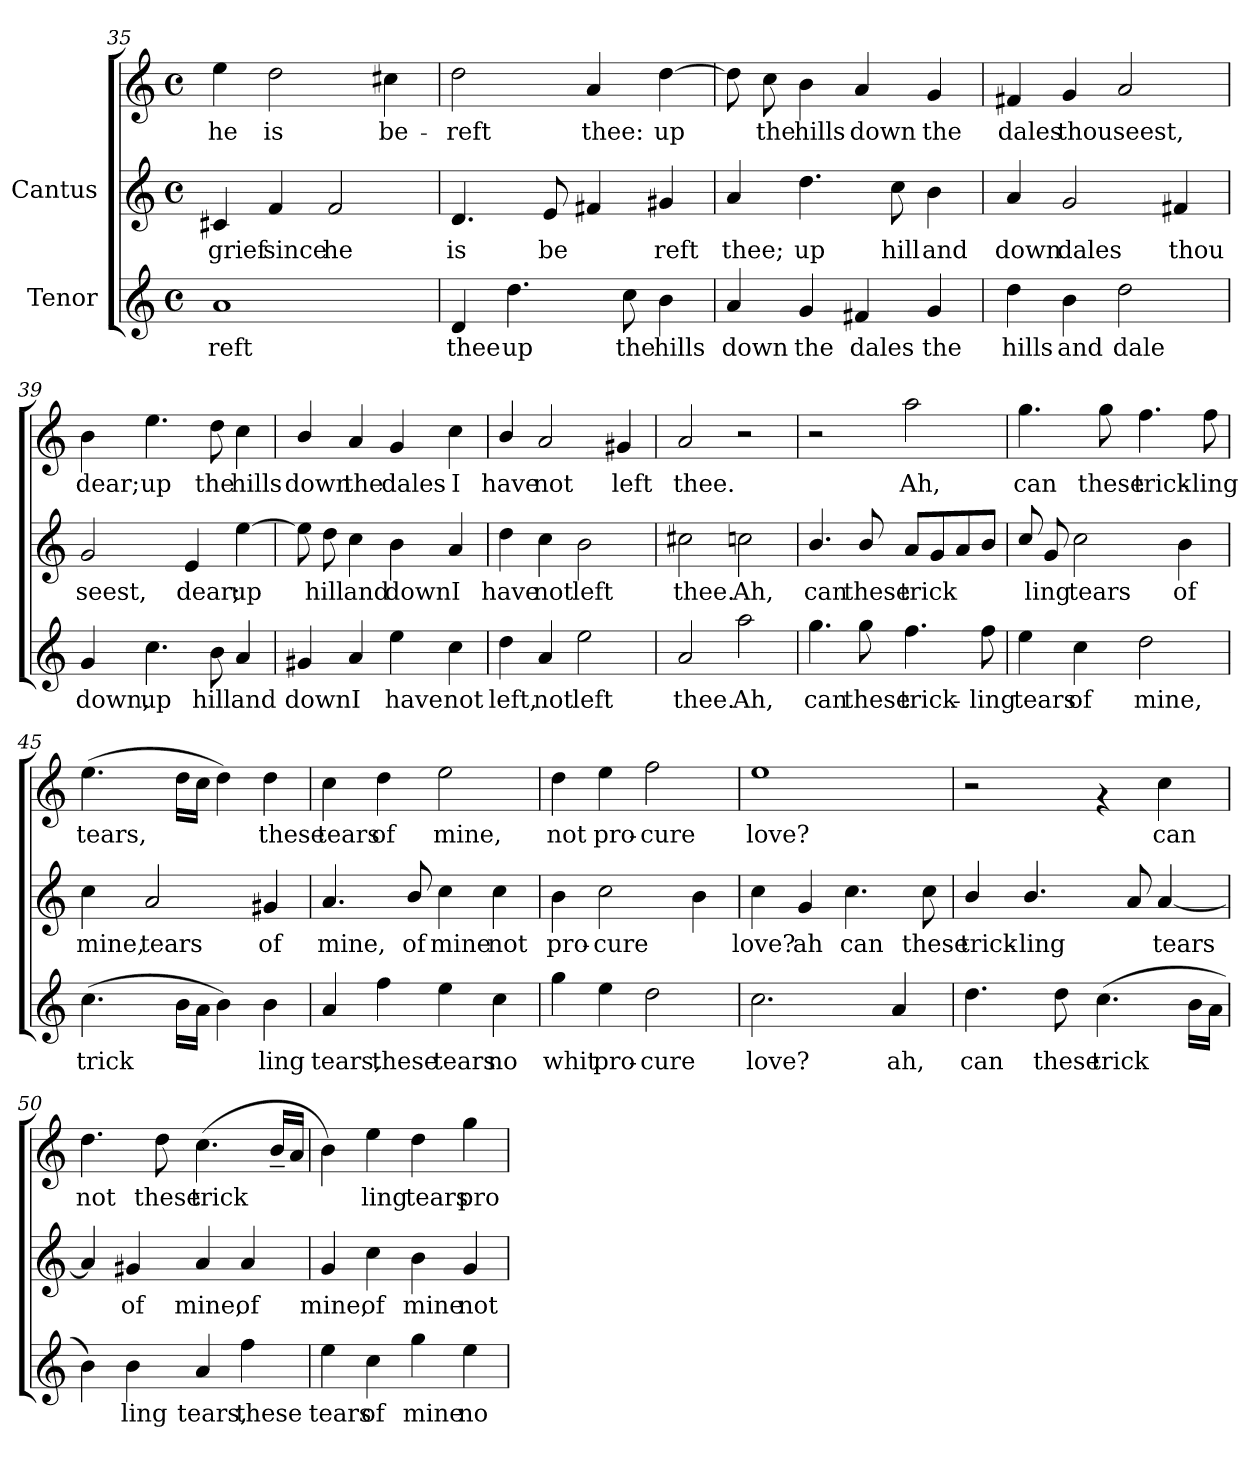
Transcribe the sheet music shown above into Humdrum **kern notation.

**kern	**text	**kern	**text	**kern	**text
*part2	*part2	*part1	*part1	*part1	*part1
*staff3	*staff3	*staff2	*staff2	*staff1	*staff1
*I"Tenor	*	*I"Cantus	*	*	*
*clefG2	*	*clefG2	*	*clefG2	*
*M4/4	*	*M4/4	*	*M4/4	*
*met(c)	*	*met(c)	*	*met(c)	*
=35	=35	=35	=35	=35	=35
!	!LO:LY:b:cj	!	!LO:LY:b:cj	!	!LO:LY:b:cj
1a	-reft	4c#X/	-grief	4ee\	he
!	!	!	!LO:LY:b:cj	!	!LO:LY:b:cj
.	.	4f/	since	2dd\	is
!	!	!	!LO:LY:b:cj	!	!
.	.	2f/	he	.	.
!	!	!	!	!	!LO:LY:b:cj
.	.	.	.	4cc#X\	be-
!!LO:PB:g=z
=36	=36	=36	=36	=36	=36
!	!LO:LY:b:cj	!	!LO:LY:b:cj	!	!LO:LY:b:cj
4d/	thee	4.d/	is	2dd\	reft
!	!LO:LY:b:cj	!	!	!	!
4.dd\	up	.	.	.	.
!	!	!	!LO:LY:b:cj	!	!
.	.	8e/	be-	.	.
!	!	!	!LO:LY:b:cj	!	!LO:LY:b:cj
.	.	4f#X/	-	4a/	thee:
!	!LO:LY:b:cj	!	!	!	!
8cc\	the	.	.	.	.
!	!LO:LY:b:cj	!	!LO:LY:b:cj	!	!LO:LY:b:cj
4b\	hills	4g#X/	reft	[>4dd\	up
=37	=37	=37	=37	=37	=37
!	!LO:LY:b:cj	!	!LO:LY:b:cj	!	!LO:LY:b:cj
4a/	down	4a/	thee;	8dd\]	.
!	!	!	!	!	!LO:LY:b:cj
.	.	.	.	8cc\	the
!	!LO:LY:b:cj	!	!LO:LY:b:cj	!	!LO:LY:b:cj
4g/	the	4.dd\	up	4b\	hills
!	!LO:LY:b:cj	!	!	!	!LO:LY:b:cj
4f#X/	dales	.	.	4a/	down
!	!	!	!LO:LY:b:cj	!	!
.	.	8cc\	hill	.	.
!	!LO:LY:b:cj	!	!LO:LY:b:cj	!	!LO:LY:b:cj
4g/	the	4b\	and	4g/	the
=38	=38	=38	=38	=38	=38
!	!LO:LY:b:cj	!	!LO:LY:b:cj	!	!LO:LY:b:cj
4dd\	hills	4a/	down	4f#X/	dales
!	!LO:LY:b:cj	!	!LO:LY:b:cj	!	!LO:LY:b:cj
4b\	and	2g/	dales	4g/	thou
!	!LO:LY:b:cj	!	!	!	!LO:LY:b:cj
2dd\	dale	.	.	2a/	seest,
!	!	!	!LO:LY:b:cj	!	!
.	.	4f#X/	thou	.	.
=39	=39	=39	=39	=39	=39
!	!LO:LY:b:cj	!	!LO:LY:b:cj	!	!LO:LY:b:cj
4g/	down,	2g/	seest,	4b\	dear;
!	!LO:LY:b:cj	!	!	!	!LO:LY:b:cj
4.cc\	up	.	.	4.ee\	up
!	!	!	!LO:LY:b:cj	!	!
.	.	4e/	dear;	.	.
!	!LO:LY:b:cj	!	!	!	!LO:LY:b:cj
8b\	hill	.	.	8dd\	the
!	!LO:LY:b:cj	!	!LO:LY:b:cj	!	!LO:LY:b:cj
4a/	and	[>4ee\	up	4cc\	hills
!!LO:LB:g=z
=40	=40	=40	=40	=40	=40
!	!LO:LY:b:cj	!	!LO:LY:b:cj	!	!LO:LY:b:cj
4g#X/	down	8ee\]	.	4b/	down
!	!	!	!LO:LY:b:cj	!	!
.	.	8dd\	hill	.	.
!	!LO:LY:b:cj	!	!LO:LY:b:cj	!	!LO:LY:b:cj
4a/	I	4cc\	and	4a/	the
!	!LO:LY:b:cj	!	!LO:LY:b:cj	!	!LO:LY:b:cj
4ee\	have	4b\	down	4g/	dales
!	!LO:LY:b:cj	!	!LO:LY:b:cj	!	!LO:LY:b:cj
4cc\	not	4a/	I	4cc\	I
=41	=41	=41	=41	=41	=41
!	!LO:LY:b:cj	!	!LO:LY:b:cj	!	!LO:LY:b:cj
4dd\	left,	4dd\	have	4b/	have
!	!LO:LY:b:cj	!	!LO:LY:b:cj	!	!LO:LY:b:cj
4a/	not	4cc\	not	2a/	not
!	!LO:LY:b:cj	!	!LO:LY:b:cj	!	!
2ee\	left	2b\	left	.	.
!	!	!	!	!	!LO:LY:b:cj
.	.	.	.	4g#X/	left
=42	=42	=42	=42	=42	=42
!	!LO:LY:b:cj	!	!LO:LY:b:cj	!	!LO:LY:b:cj
2a/	thee.	2cc#X\	thee.	2a/	thee.
!	!LO:LY:b:cj	!	!LO:LY:b:cj	!	!
2aa\	Ah,	2ccn\	Ah,	2r	.
=43	=43	=43	=43	=43	=43
!	!LO:LY:b:cj	!	!LO:LY:b:cj	!	!
4.gg\	can	4.b/	can	2r	.
!	!LO:LY:b:cj	!	!LO:LY:b:cj	!	!
8gg\	these	8b/	these	.	.
!	!LO:LY:b:cj	!	!LO:LY:b:cj	!	!LO:LY:b:cj
4.ff\	trick-	8a/L	trick-	2aa\	Ah,
!	!	!	!LO:LY:b:cj	!	!
.	.	8g/	--	.	.
!	!	!	!LO:LY:b:cj	!	!
.	.	8a/	--	.	.
!	!LO:LY:b:cj	!	!LO:LY:b:cj	!	!
8ff\	-ling	8b/J	--	.	.
!!LO:LB:g=z
=44	=44	=44	=44	=44	=44
!	!LO:LY:b:cj	!	!LO:LY:b:cj	!	!LO:LY:b:cj
4ee\	tears	8cc/	.	4.gg\	-can
!	!	!	!LO:LY:b:cj	!	!
.	.	8g/	ling	.	.
!	!LO:LY:b:cj	!	!LO:LY:b:cj	!	!
4cc\	of	2cc\	tears	.	.
!	!	!	!	!	!LO:LY:b:cj
.	.	.	.	8gg\	these
!	!LO:LY:b:cj	!	!	!	!LO:LY:b:cj
2dd\	mine,	.	.	4.ff\	trick-
!	!	!	!LO:LY:b:cj	!	!
.	.	4b\	of	.	.
!	!	!	!	!	!LO:LY:b:cj
.	.	.	.	8ff\	-ling
=45	=45	=45	=45	=45	=45
!	!LO:LY:b:cj	!	!LO:LY:b:cj	!	!LO:LY:b:cj
(>4.cc\	trick-	4cc\	mine,	(>4.ee\	tears,
!	!	!	!LO:LY:b:cj	!	!
.	.	2a/	tears	.	.
!	!LO:LY:b:cj	!	!	!	!LO:LY:b:cj
16b\L	-	.	.	16dd\L	.
!	!LO:LY:b:cj	!	!	!	!LO:LY:b:cj
16a\J	.	.	.	16cc\J	.
!	!LO:LY:b:cj	!	!	!	!LO:LY:b:cj
4b\)	.	.	.	4dd\)	.
!	!LO:LY:b:cj	!	!LO:LY:b:cj	!	!LO:LY:b:cj
4b\	ling	4g#X/	of	4dd\	these
=46	=46	=46	=46	=46	=46
!	!LO:LY:b:cj	!	!LO:LY:b:cj	!	!LO:LY:b:cj
4a/	tears,	4.a/	mine,	4cc\	tears
!	!LO:LY:b:cj	!	!	!	!LO:LY:b:cj
4ff\	these	.	.	4dd\	of
!	!	!	!LO:LY:b:cj	!	!
.	.	8b/	of	.	.
!	!LO:LY:b:cj	!	!LO:LY:b:cj	!	!LO:LY:b:cj
4ee\	tears	4cc\	mine	2ee\	mine,
!	!LO:LY:b:cj	!	!LO:LY:b:cj	!	!
4cc\	no	4cc\	not	.	.
=47	=47	=47	=47	=47	=47
!	!LO:LY:b:cj	!	!LO:LY:b:cj	!	!LO:LY:b:cj
4gg\	whit	4b\	pro-	4dd\	not
!	!LO:LY:b:cj	!	!LO:LY:b:cj	!	!LO:LY:b:cj
4ee\	pro-	2cc\	-cure	4ee\	pro-
!	!LO:LY:b:cj	!	!	!	!LO:LY:b:cj
2dd\	-cure	.	.	2ff\	-cure
!	!	!	!LO:LY:b:cj	!	!
.	.	4b\	.	.	.
!!LO:LB:g=z
=48	=48	=48	=48	=48	=48
!	!LO:LY:b:cj	!	!LO:LY:b:cj	!	!LO:LY:b:cj
2.cc\	love?	4cc\	love?	1ee	love?
!	!	!	!LO:LY:b:cj	!	!
.	.	4g/	ah	.	.
!	!	!	!LO:LY:b:cj	!	!
.	.	4.cc\	can	.	.
!	!LO:LY:b:cj	!	!	!	!
4a/	ah,	.	.	.	.
!	!	!	!LO:LY:b:cj	!	!
.	.	8cc\	these	.	.
=49	=49	=49	=49	=49	=49
!	!LO:LY:b:cj	!	!LO:LY:b:cj	!	!
4.dd\	can	4b/	trick-	2r	.
!	!	!	!LO:LY:b:cj	!	!
.	.	4.b/	-ling	.	.
!	!LO:LY:b:cj	!	!	!	!
8dd\	these	.	.	.	.
!	!LO:LY:b:cj	!	!	!	!
(>4.cc\	trick-	.	.	4rf	.
!	!	!	!LO:LY:b:cj	!	!
.	.	8a/	.	.	.
!	!	!	!LO:LY:b:cj	!	!LO:LY:b:cj
.	.	[<4a/	tears	4cc\	can
!	!LO:LY:b:cj	!	!	!	!
16b\L	--	.	.	.	.
!	!LO:LY:b:cj	!	!	!	!
16a\J	--	.	.	.	.
=50	=50	=50	=50	=50	=50
!	!LO:LY:b:cj	!	!LO:LY:b:cj	!	!LO:LY:b:cj
4b\)	-	4a/]	-	4.dd\	not
!	!LO:LY:b:cj	!	!LO:LY:b:cj	!	!
4b\	ling	4g#X/	of	.	.
!	!	!	!	!	!LO:LY:b:cj
.	.	.	.	8dd\	these
!	!LO:LY:b:cj	!	!LO:LY:b:cj	!	!LO:LY:b:cj
4a/	tears,	4a/	mine,	(>4.cc\	trick-
!	!LO:LY:b:cj	!	!LO:LY:b:cj	!	!
4ff\	these	4a/	of	.	.
!	!	!	!	!	!LO:LY:b:cj
.	.	.	.	16b~</L	--
!	!	!	!	!	!LO:LY:b:cj
.	.	.	.	16a/J	--
=51	=51	=51	=51	=51	=51
!	!LO:LY:b:cj	!	!LO:LY:b:cj	!	!LO:LY:b:cj
4ee\	tears	4g/	-mine,	4b\)	.
!	!LO:LY:b:cj	!	!LO:LY:b:cj	!	!LO:LY:b:cj
4cc\	of	4cc\	of	4ee\	ling
!	!LO:LY:b:cj	!	!LO:LY:b:cj	!	!LO:LY:b:cj
4gg\	mine	4b\	mine	4dd\	tears
!	!LO:LY:b:cj	!	!LO:LY:b:cj	!	!LO:LY:b:cj
4ee\	no	4g/	not	4gg\	pro-
=	=	=	=	=	=
*-	*-	*-	*-	*-	*-
